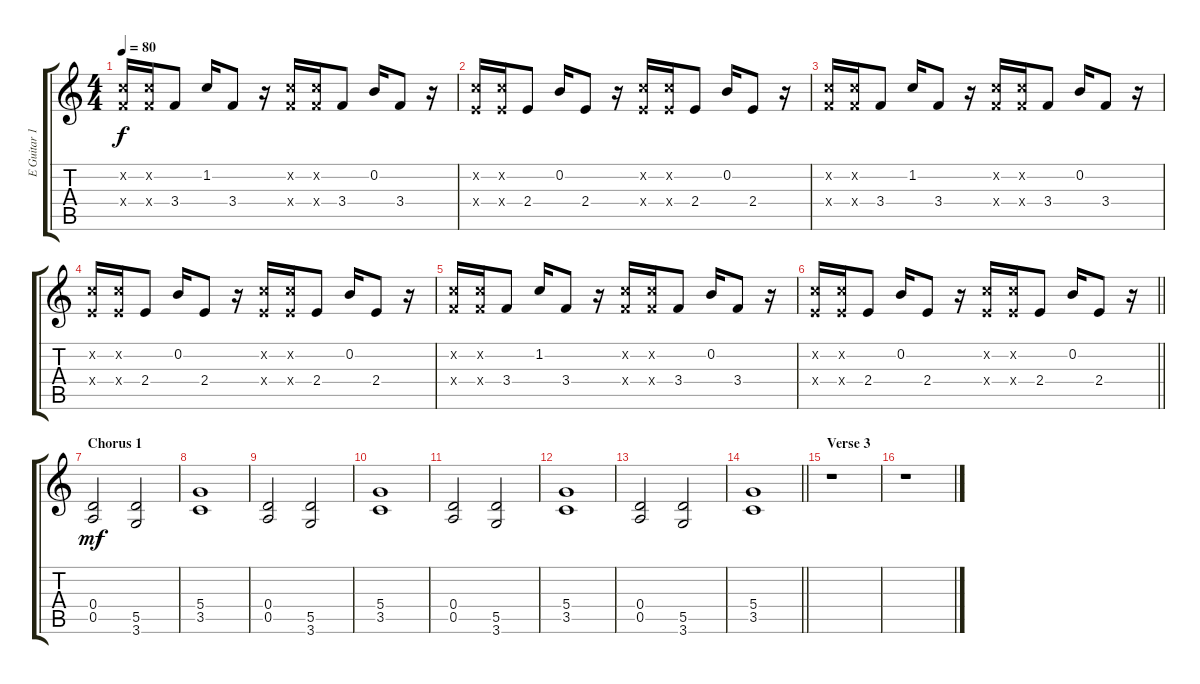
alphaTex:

\track ("E Guitar 1" "E Guitar 1") {instrument electricguitarmuted}
\staff {score tabs}
\tuning (E4 B3 G3 D3 A2 E2) {hide}
\ts (4 4)
\tempo 80
\clef g2
\ks c
(1.2{x} 3.4{x}).16{dy f} (1.2{x} 3.4{x}).16 3.4.8 1.2.16 3.4.8 r.16 (1.2{x} 3.4{x}).16 (1.2{x} 3.4{x}).16 3.4.8 0.2.16 3.4.8 r.16 |
(1.2{x} 2.4{x}).16 (1.2{x} 2.4{x}).16 2.4.8 0.2.16 2.4.8 r.16 (1.2{x} 2.4{x}).16 (1.2{x} 2.4{x}).16 2.4.8 0.2.16 2.4.8 r.16 |
(1.2{x} 3.4{x}).16 (1.2{x} 3.4{x}).16 3.4.8 1.2.16 3.4.8 r.16 (1.2{x} 3.4{x}).16 (1.2{x} 3.4{x}).16 3.4.8 0.2.16 3.4.8 r.16 |
(1.2{x} 2.4{x}).16 (1.2{x} 2.4{x}).16 2.4.8 0.2.16 2.4.8 r.16 (1.2{x} 2.4{x}).16 (1.2{x} 2.4{x}).16 2.4.8 0.2.16 2.4.8 r.16 |
(1.2{x} 3.4{x}).16 (1.2{x} 3.4{x}).16 3.4.8 1.2.16 3.4.8 r.16 (1.2{x} 3.4{x}).16 (1.2{x} 3.4{x}).16 3.4.8 0.2.16 3.4.8 r.16 |
\barLineRight lightlight
(1.2{x} 2.4{x}).16 (1.2{x} 2.4{x}).16 2.4.8 0.2.16 2.4.8 r.16 (1.2{x} 2.4{x}).16 (1.2{x} 2.4{x}).16 2.4.8 0.2.16 2.4.8 r.16 |
\section ("" "Chorus 1")
(0.4 0.5).2{dy mf} (5.5 3.6).2 |
(5.4 3.5).1 |
(0.4 0.5).2 (5.5 3.6).2 |
(5.4 3.5).1 |
(0.4 0.5).2 (5.5 3.6).2 |
(5.4 3.5).1 |
(0.4 0.5).2 (5.5 3.6).2 |
\barLineRight lightlight
(5.4 3.5).1 |
\section ("" "Verse 3")
r.1 |
r.1
